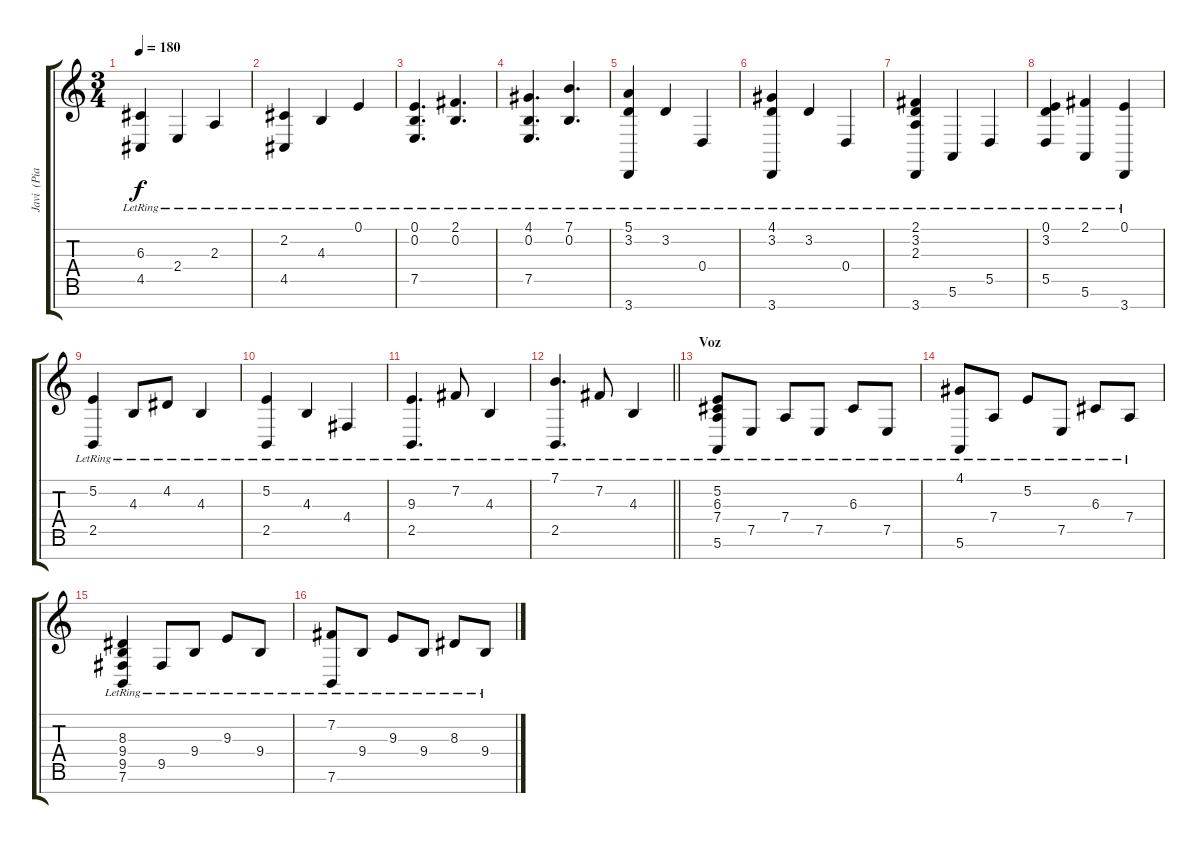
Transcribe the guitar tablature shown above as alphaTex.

\track ("Javi  (Piano)" "Javi  (Pia") {instrument electricgrandpiano}
\staff {score tabs}
\tuning (E4 B3 G3 D3 A2 E2 B1) {hide}
\ts (3 4)
\tempo 180
\clef g2
\ks c
(6.3{lr} 4.5{lr}).4{dy f} 2.4{lr}.4 2.3{lr}.4 |
(2.2{lr} 4.5{lr}).4 4.3{lr}.4 0.1{lr}.4 |
(0.1{lr} 0.2{lr} 7.5{lr}).4{d} (2.1{lr} 0.2{lr}).4{d} |
(4.1{lr} 0.2{lr} 7.5{lr}).4{d} (7.1{lr} 0.2{lr}).4{d} |
(5.1{lr} 3.2{lr} 3.7{lr}).4 3.2{lr}.4 0.4{lr}.4 |
(4.1{lr} 3.2{lr} 3.7{lr}).4 3.2{lr}.4 0.4{lr}.4 |
(2.1{lr} 3.2{lr} 2.3{lr} 3.7{lr}).4 5.6{lr}.4 5.5{lr}.4 |
(0.1{lr} 3.2{lr} 5.5).4 (2.1{lr} 5.6).4 (0.1{lr} 3.7{lr}).4 |
(5.2{lr} 2.5{lr}).4 4.3{lr}.8 4.2{lr}.8 4.3{lr}.4 |
(5.2{lr} 2.5{lr}).4 4.3{lr}.4 4.4{lr}.4 |
(9.3{lr} 2.5{lr}).4{d} 7.2{lr}.8 4.3{lr}.4 |
\barLineRight lightlight
(7.1{lr} 2.5{lr}).4{d} 7.2{lr}.8 4.3{lr}.4 |
\section ("" "Voz")
(5.2{lr} 6.3{lr} 7.4{lr} 5.6{lr}).8 7.5{lr}.8 7.4{lr}.8 7.5{lr}.8 6.3{lr}.8 7.5{lr}.8 |
(4.1{lr} 5.6{lr}).8 7.4{lr}.8 5.2{lr}.8 7.5{lr}.8 6.3{lr}.8 7.4{lr}.8 |
(8.3{lr} 9.4{lr} 9.5{lr} 7.6{lr}).4 9.5{lr}.8 9.4{lr}.8 9.3{lr}.8 9.4{lr}.8 |
(7.2{lr} 7.6{lr}).8 9.4{lr}.8 9.3{lr}.8 9.4{lr}.8 8.3{lr}.8 9.4{lr}.8
